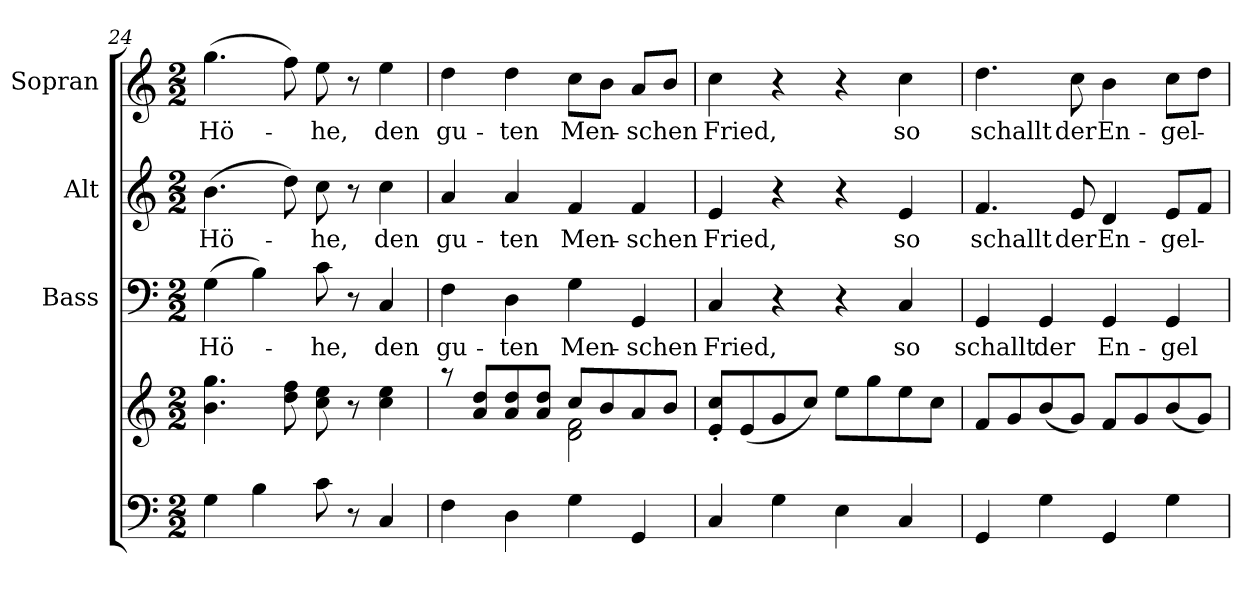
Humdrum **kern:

**kern	**kern	**kern	**text	**kern	**text	**kern	**text
*part4	*part4	*part3	*part3	*part2	*part2	*part1	*part1
*staff5	*staff4	*staff3	*staff3	*staff2	*staff2	*staff1	*staff1
*	*	*I"Bass	*	*I"Alt	*	*I"Sopran	*
*clefF4	*clefG2	*clefF4	*	*clefG2	*	*clefG2	*
*k[]	*k[]	*k[]	*	*k[]	*	*k[]	*
*C:	*C:	*C:	*	*C:	*	*C:	*
*M2/2	*M2/2	*M2/2	*	*M2/2	*	*M2/2	*
=24	=24	=24	=24	=24	=24	=24	=24
!	!	!	!LO:LY:b	!	!LO:LY:b	!	!LO:LY:b
4G\	4.b\ 4.gg\	(>4G\	Hö-	(>4.b\	Hö-	(>4.gg\	Hö-
4B\	.	4B\)	.	.	.	.	.
.	8dd\ 8ff\	.	.	8dd\)	.	8ff\)	.
!	!	!	!LO:LY:b	!	!LO:LY:b	!	!LO:LY:b
8c\	8cc\ 8ee\	8c\	-he,	8cc\	-he,	8ee\	-he,
8r	8r	8r	.	8r	.	8r	.
!	!	!	!LO:LY:b	!	!LO:LY:b	!	!LO:LY:b
4C/	4cc\ 4ee\	4C/	den	4cc\	den	4ee\	den
=25	=25	=25	=25	=25	=25	=25	=25
*	*^	*	*	*	*	*	*
!	!	!	!	!LO:LY:b	!	!LO:LY:b	!	!LO:LY:b
4F\	8raa	2ryy	4F\	gu-	4a/	gu-	4dd\	gu-
.	8a/ 8dd/L	.	.	.	.	.	.	.
!	!	!	!	!LO:LY:b	!	!LO:LY:b	!	!LO:LY:b
4D\	8a/ 8dd/	.	4D\	-ten	4a/	-ten	4dd\	-ten
.	8a/ 8dd/J	.	.	.	.	.	.	.
!	!	!	!	!LO:LY:b	!	!LO:LY:b	!	!LO:LY:b
4G\	8cc/L	2d\ 2f\	4G\	Men-	4f/	Men-	8cc\L	Men-
.	8b/	.	.	.	.	.	8b\J	.
!	!	!	!	!LO:LY:b	!	!LO:LY:b	!	!LO:LY:b
4GG/	8a/	.	4GG/	-schen	4f/	-schen	8a/L	-schen
.	8b/J	.	.	.	.	.	8b/J	.
*	*v	*v	*	*	*	*	*	*
=26	=26	=26	=26	=26	=26	=26	=26
!	!	!	!LO:LY:b	!	!LO:LY:b	!	!LO:LY:b
4C/	8e/'< 8cc/'<L	4C/	Fried,	4e/	Fried,	4cc\	Fried,
.	(<8e/	.	.	.	.	.	.
4G\	8g/	4r	.	4r	.	4r	.
.	8cc/J)	.	.	.	.	.	.
4E\	8ee\L	4r	.	4r	.	4r	.
.	8gg\	.	.	.	.	.	.
!	!	!	!LO:LY:b	!	!LO:LY:b	!	!LO:LY:b
4C/	8ee\	4C/	so	4e/	so	4cc\	so
.	8cc\J	.	.	.	.	.	.
!!LO:LB:g=z
=27	=27	=27	=27	=27	=27	=27	=27
!	!	!	!LO:LY:b	!	!LO:LY:b	!	!LO:LY:b
4GG/	8f/L	4GG/	schallt	4.f/	schallt	4.dd\	schallt
.	8g/	.	.	.	.	.	.
!	!	!	!LO:LY:b	!	!	!	!
4G\	(<8b/	4GG/	der	.	.	.	.
!	!	!	!	!	!LO:LY:b	!	!LO:LY:b
.	8g/J)	.	.	8e/	der	8cc\	der
!	!	!	!LO:LY:b	!	!LO:LY:b	!	!LO:LY:b
4GG/	8f/L	4GG/	En-	4d/	En-	4b\	En-
.	8g/	.	.	.	.	.	.
!	!	!	!LO:LY:b	!	!LO:LY:b	!	!LO:LY:b
4G\	(<8b/	4GG/	-gel-	8e/L	-gel-	8cc\L	-gel-
.	8g/J)	.	.	8f/J	.	8dd\J	.
=	=	=	=	=	=	=	=
*-	*-	*-	*-	*-	*-	*-	*-
